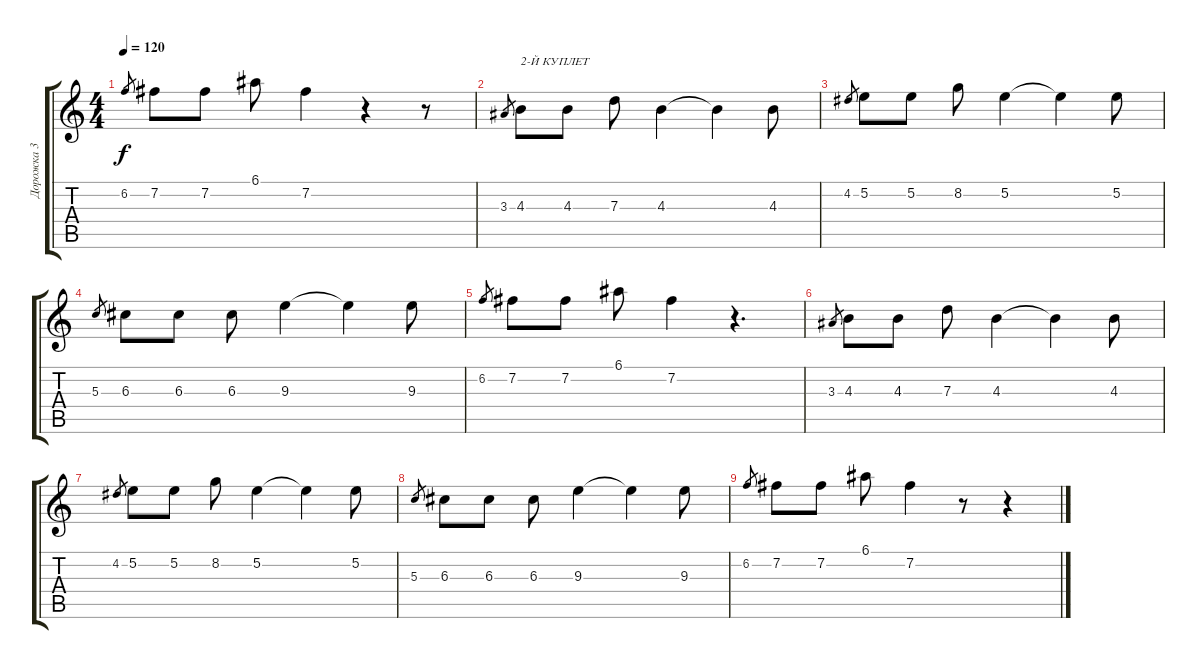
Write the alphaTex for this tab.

\track ("Дорожка 3" "Дорожка 3") {instrument acousticguitarsteel}
\staff {score tabs}
\tuning (E4 B3 G3 D3 A2 E2) {hide}
\ts (4 4)
\tempo 120
\clef g2
\ks c
6.2.8{gr dy f} 7.2.8 7.2.8 6.1.8 7.2.4 r.4 r.8 |
3.3.8{gr} 4.3.8{txt "2-Й КУПЛЕТ"} 4.3.8 7.3.8 4.3.4 4.3{t}.4 4.3.8 |
4.2.8{gr} 5.2.8 5.2.8 8.2.8 5.2.4 5.2{t}.4 5.2.8 |
5.3.8{gr} 6.3.8 6.3.8 6.3.8 9.3.4 9.3{t}.4 9.3.8 |
6.2.8{gr} 7.2.8 7.2.8 6.1.8 7.2.4 r.4{d} |
3.3.8{gr} 4.3.8 4.3.8 7.3.8 4.3.4 4.3{t}.4 4.3.8 |
4.2.8{gr} 5.2.8 5.2.8 8.2.8 5.2.4 5.2{t}.4 5.2.8 |
5.3.8{gr} 6.3.8 6.3.8 6.3.8 9.3.4 9.3{t}.4 9.3.8 |
6.2.8{gr} 7.2.8 7.2.8 6.1.8 7.2.4 r.8 r.4
